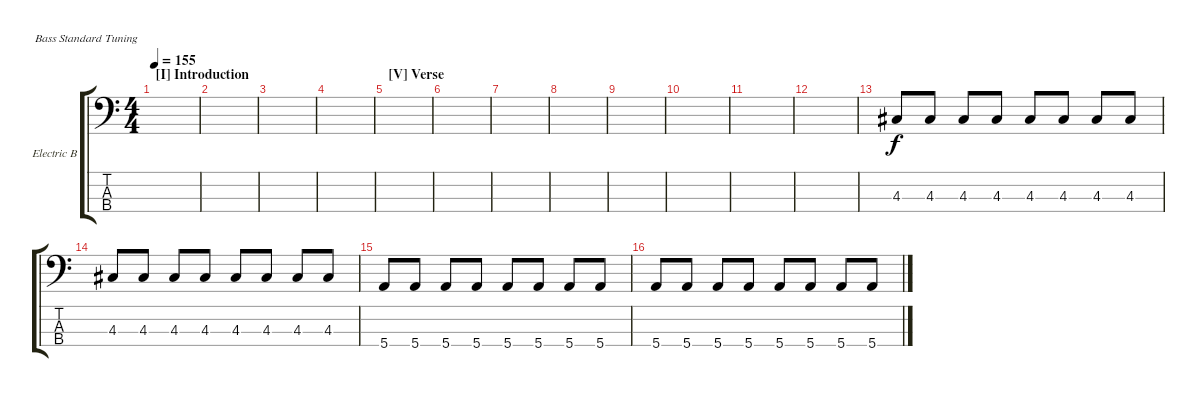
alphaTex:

\defaultSystemsLayout 4
\bracketExtendMode groupsimilarinstruments
\firstSystemTrackNameOrientation horizontal
\otherSystemsTrackNameOrientation horizontal
\track ("Electric Bass (Clean)" "Electric B") {instrument electricbassfinger}
\staff {score tabs}
\tuning (G2 D2 A1 E1)
\ts (4 4)
\section ("I" "Introduction")
\tempo 155
\clef f4
\scale
0.487395
\ks c
|
|
|
|
\section ("V" "Verse")
|
|
|
|
|
|
|
|
4.3.8 4.3.8 4.3.8 4.3.8 4.3.8 4.3.8 4.3.8 4.3.8 |
4.3.8 4.3.8 4.3.8 4.3.8 4.3.8 4.3.8 4.3.8 4.3.8 |
5.4.8 5.4.8 5.4.8 5.4.8 5.4.8 5.4.8 5.4.8 5.4.8 |
5.4.8 5.4.8 5.4.8 5.4.8 5.4.8 5.4.8 5.4.8 5.4.8
